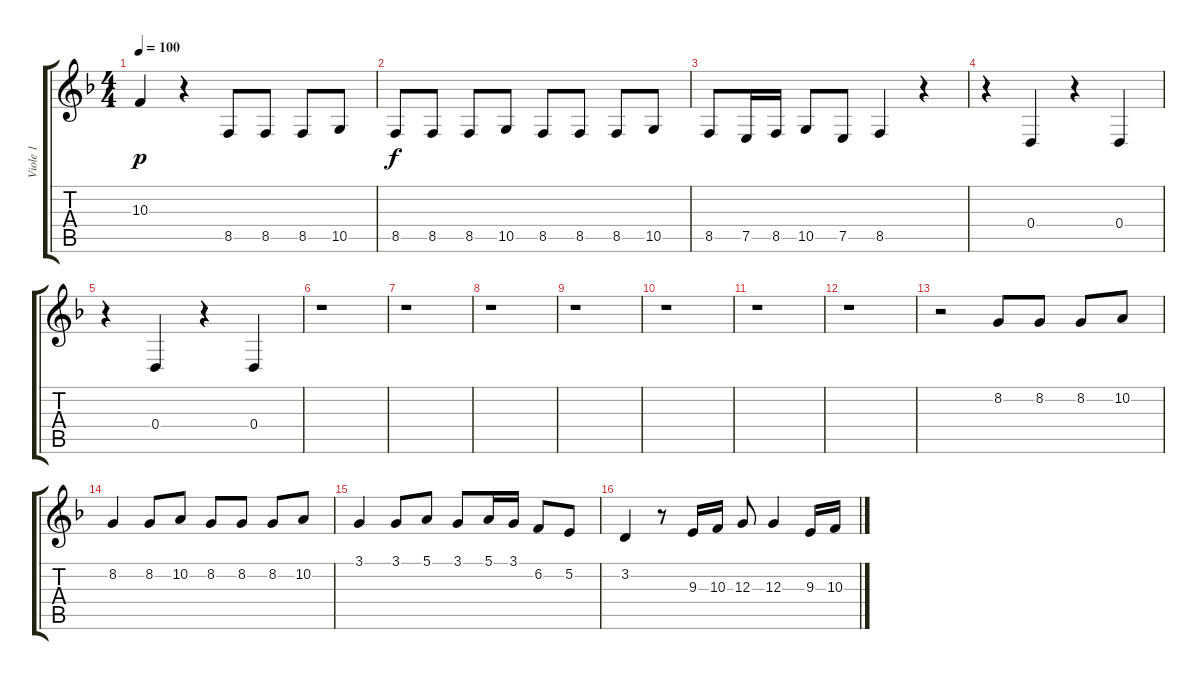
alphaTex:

\track ("Viole 1" "Viole 1") {instrument violin}
\staff {score tabs}
\tuning (E4 B3 G3 D3 A2 E2) {hide}
\ts (4 4)
\tempo 100
\clef g2
\ks f
10.3.4{dy p} r.4 8.5.8 8.5.8 8.5.8 10.5.8 |
8.5.8{dy f} 8.5.8 8.5.8 10.5.8 8.5.8 8.5.8 8.5.8 10.5.8 |
8.5.8 7.5.16 8.5.16 10.5.8 7.5.8 8.5.4 r.4 |
r.4 0.4.4 r.4 0.4.4 |
r.4 0.4.4 r.4 0.4.4 |
r.1 |
r.1 |
r.1 |
r.1 |
r.1 |
r.1 |
r.1 |
r.2 8.2.8 8.2.8 8.2.8 10.2.8 |
8.2.4 8.2.8 10.2.8 8.2.8 8.2.8 8.2.8 10.2.8 |
3.1.4 3.1.8 5.1.8 3.1.8 5.1.16 3.1.16 6.2.8 5.2.8 |
3.2.4 r.8 9.3.16 10.3.16 12.3.8 12.3.4 9.3.16 10.3.16
